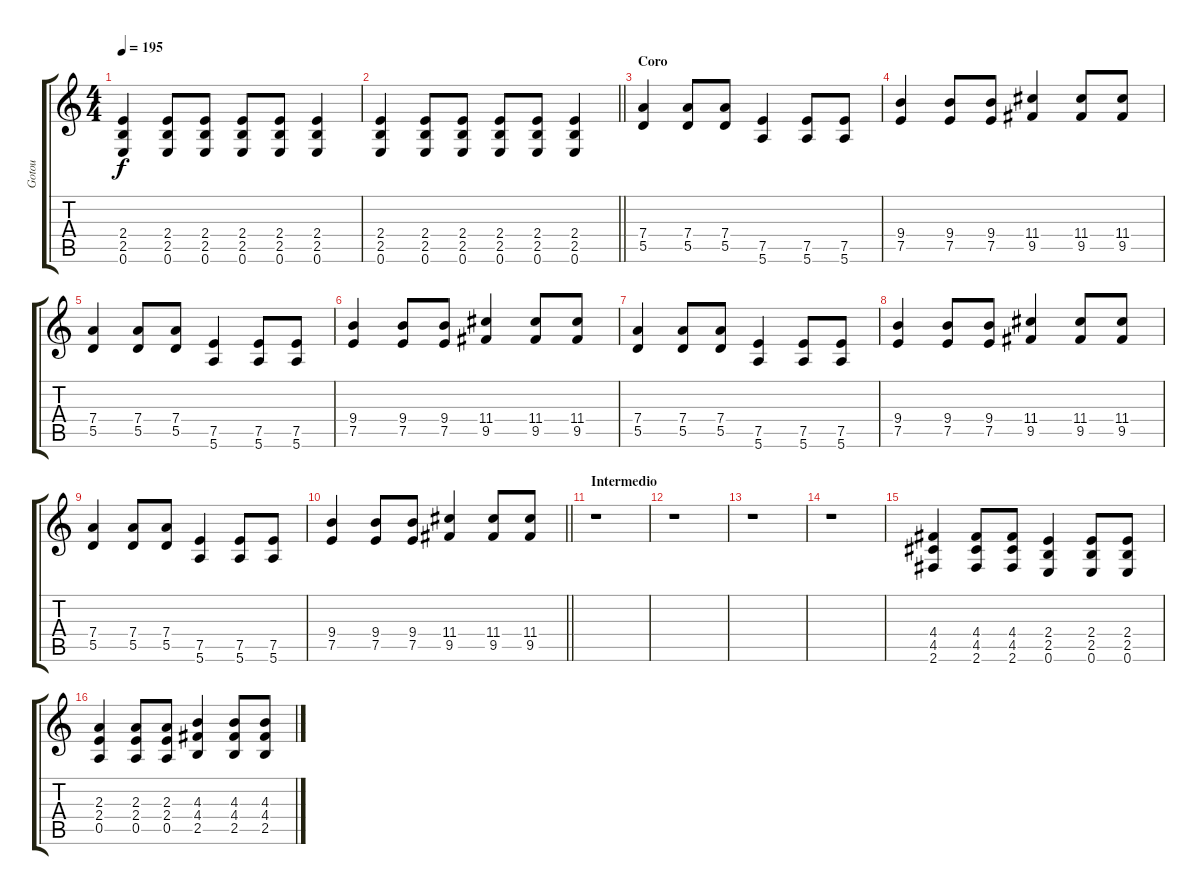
\track ("Gotou" "Gotou") {instrument overdrivenguitar}
\staff {score tabs}
\tuning (C4 B3 G3 D3 A2 E2) {hide}
\ts (4 4)
\tempo 195
\clef g2
\ks c
(2.4 2.5 0.6).4{dy f} (2.4 2.5 0.6).8 (2.4 2.5 0.6).8 (2.4 2.5 0.6).8 (2.4 2.5 0.6).8 (2.4 2.5 0.6).4 |
\barLineRight lightlight
(2.4 2.5 0.6).4 (2.4 2.5 0.6).8 (2.4 2.5 0.6).8 (2.4 2.5 0.6).8 (2.4 2.5 0.6).8 (2.4 2.5 0.6).4 |
\section ("" "Coro")
(7.4 5.5).4 (7.4 5.5).8 (7.4 5.5).8 (7.5 5.6).4 (7.5 5.6).8 (7.5 5.6).8 |
(9.4 7.5).4 (9.4 7.5).8 (9.4 7.5).8 (11.4 9.5).4 (11.4 9.5).8 (11.4 9.5).8 |
(7.4 5.5).4 (7.4 5.5).8 (7.4 5.5).8 (7.5 5.6).4 (7.5 5.6).8 (7.5 5.6).8 |
(9.4 7.5).4 (9.4 7.5).8 (9.4 7.5).8 (11.4 9.5).4 (11.4 9.5).8 (11.4 9.5).8 |
(7.4 5.5).4 (7.4 5.5).8 (7.4 5.5).8 (7.5 5.6).4 (7.5 5.6).8 (7.5 5.6).8 |
(9.4 7.5).4 (9.4 7.5).8 (9.4 7.5).8 (11.4 9.5).4 (11.4 9.5).8 (11.4 9.5).8 |
(7.4 5.5).4 (7.4 5.5).8 (7.4 5.5).8 (7.5 5.6).4 (7.5 5.6).8 (7.5 5.6).8 |
\barLineRight lightlight
(9.4 7.5).4 (9.4 7.5).8 (9.4 7.5).8 (11.4 9.5).4 (11.4 9.5).8 (11.4 9.5).8 |
\section ("" "Intermedio")
r.1 |
r.1 |
r.1 |
r.1 |
(4.4 4.5 2.6).4 (4.4 4.5 2.6).8 (4.4 4.5 2.6).8 (2.4 2.5 0.6).4 (2.4 2.5 0.6).8 (2.4 2.5 0.6).8 |
(2.3 2.4 0.5).4 (2.3 2.4 0.5).8 (2.3 2.4 0.5).8 (4.3 4.4 2.5).4 (4.3 4.4 2.5).8 (4.3 4.4 2.5).8
